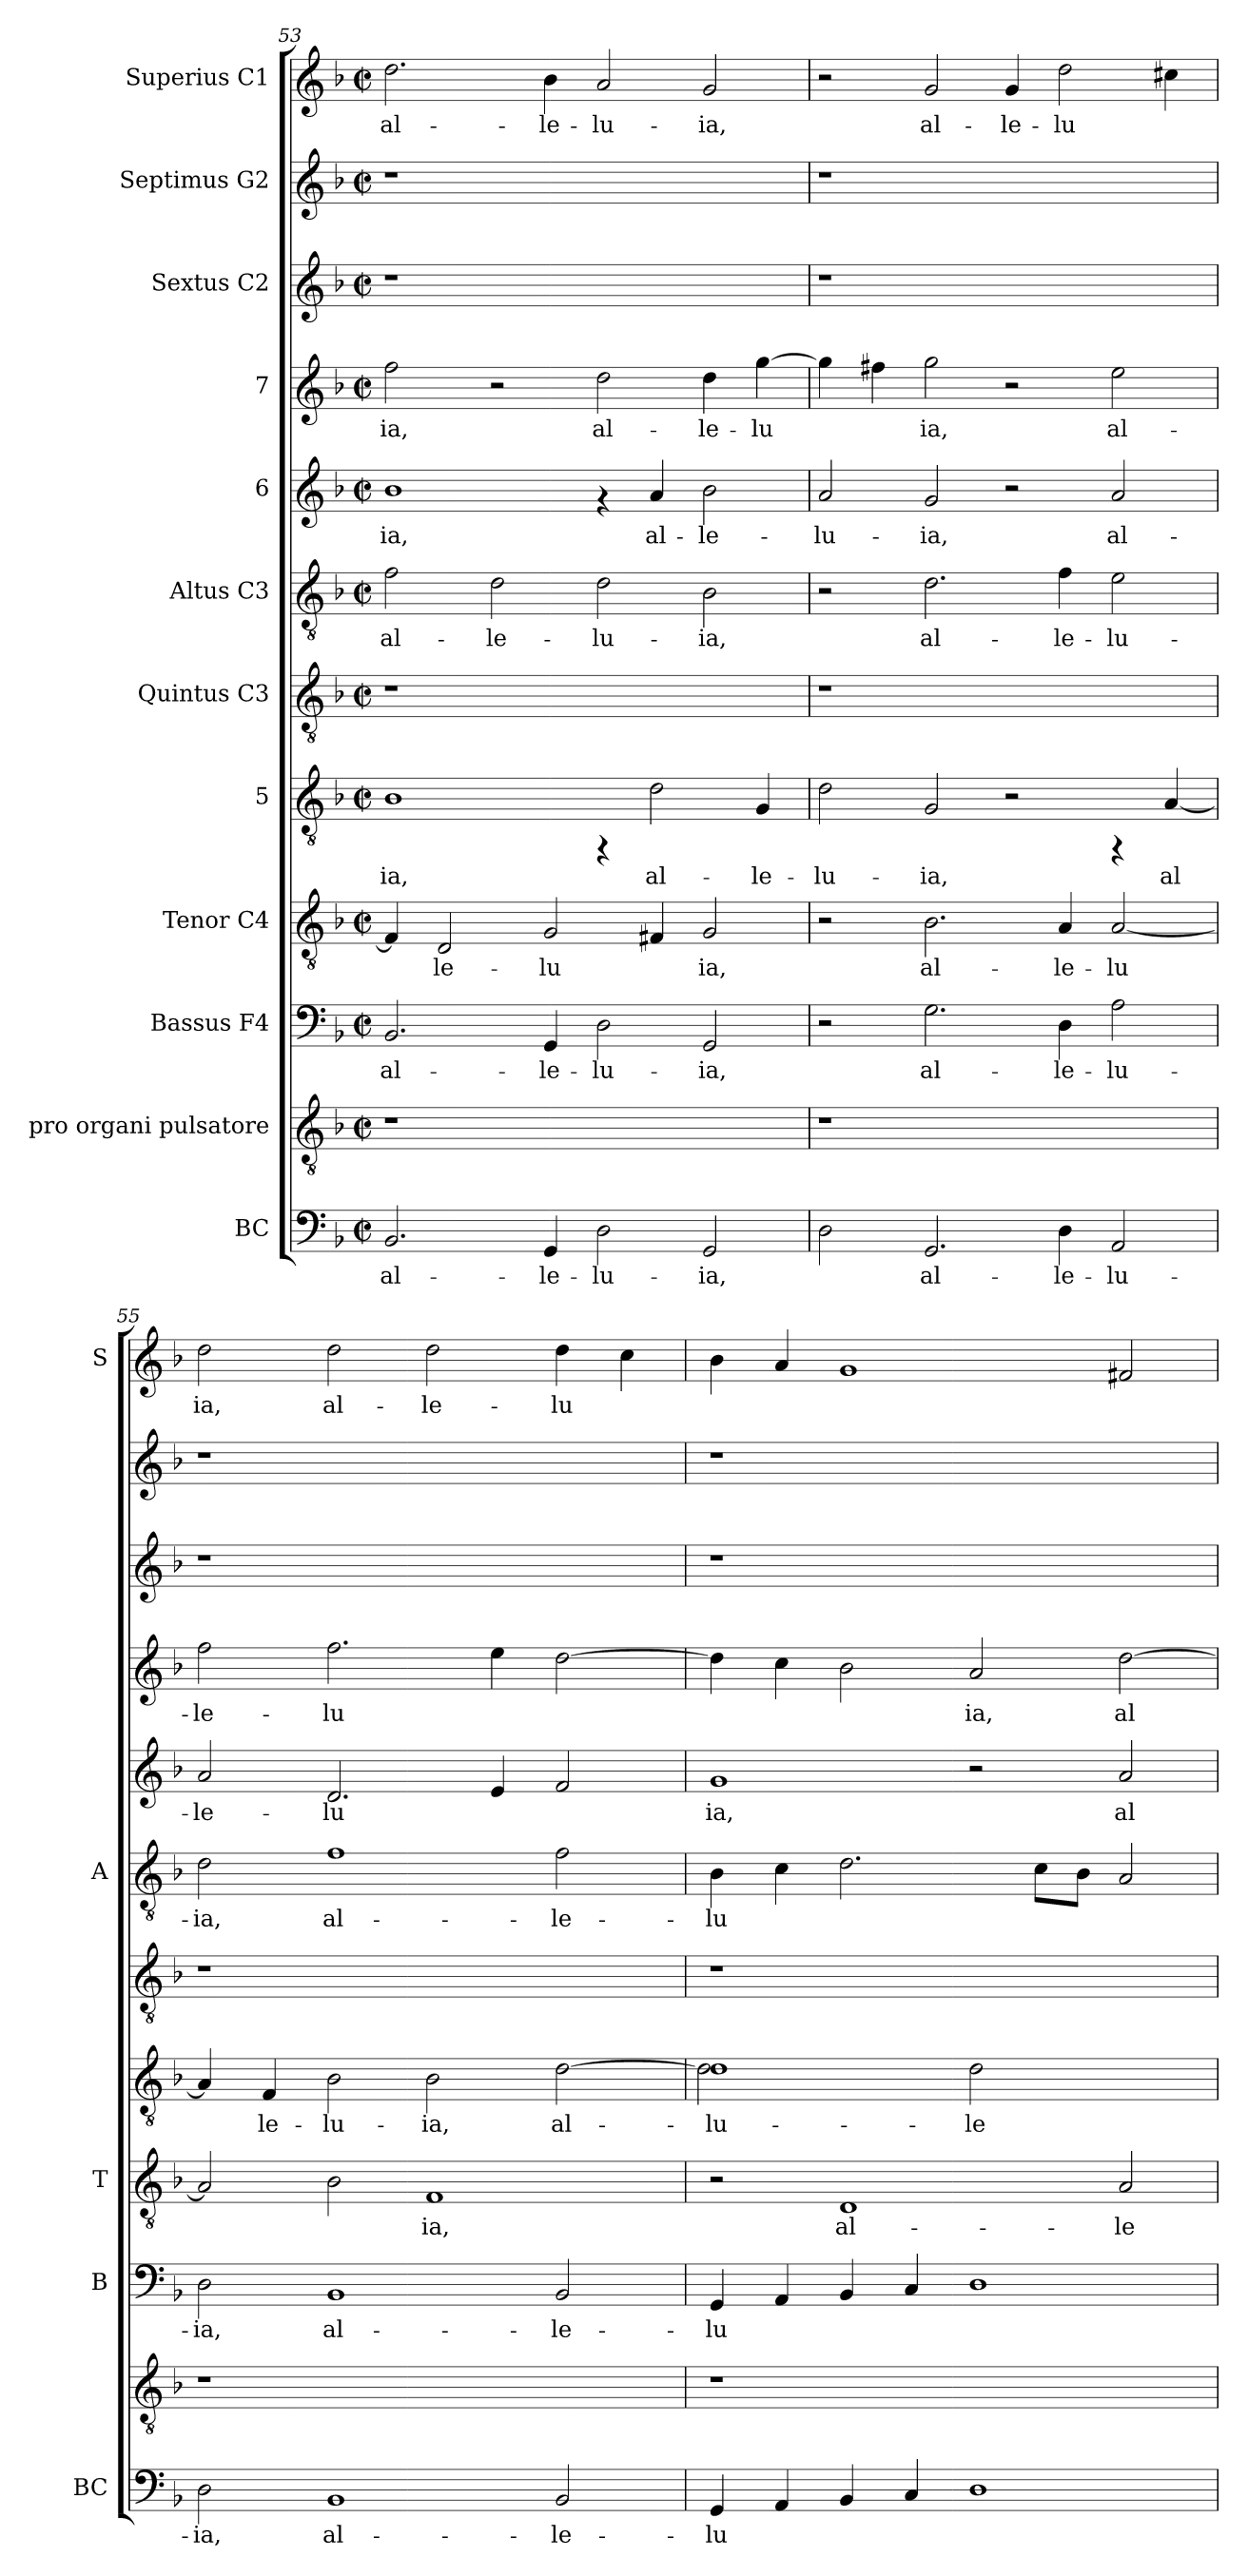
**kern	**text	**kern	**kern	**text	**kern	**text	**kern	**text	**kern	**kern	**text	**kern	**text	**kern	**text	**kern	**kern	**kern	**text
*part12	*part12	*part11	*part10	*part10	*part9	*part9	*part8	*part8	*part7	*part6	*part6	*part5	*part5	*part4	*part4	*part3	*part2	*part1	*part1
*staff12	*staff12	*staff11	*staff10	*staff10	*staff9	*staff9	*staff8	*staff8	*staff7	*staff6	*staff6	*staff5	*staff5	*staff4	*staff4	*staff3	*staff2	*staff1	*staff1
*I"BC	*	*I"pro organi  pulsatore	*I"Bassus  F4	*	*I"Tenor  C4	*	*I"5	*	*I"Quintus  C3	*I"Altus  C3	*	*I"6	*	*I"7	*	*I"Sextus  C2	*I"Septimus  G2	*I"Superius  C1	*
*I'BC	*	*	*I'B	*	*I'T	*	*	*	*	*I'A	*	*	*	*	*	*	*	*I'S	*
*clefF4	*	*clefGv2	*clefF4	*	*clefGv2	*	*clefGv2	*	*clefGv2	*clefGv2	*	*clefG2	*	*clefG2	*	*clefG2	*clefG2	*clefG2	*
*k[b-]	*	*k[b-]	*k[b-]	*	*k[b-]	*	*k[b-]	*	*k[b-]	*k[b-]	*	*k[b-]	*	*k[b-]	*	*k[b-]	*k[b-]	*k[b-]	*
*F:	*	*F:	*F:	*	*F:	*	*F:	*	*F:	*F:	*	*F:	*	*F:	*	*F:	*F:	*F:	*
*M2/2	*	*M2/2	*M2/2	*	*M2/2	*	*M2/2	*	*M2/2	*M2/2	*	*M2/2	*	*M2/2	*	*M2/2	*M2/2	*M2/2	*
*met(c|)	*	*met(c|)	*met(c|)	*	*met(c|)	*	*met(c|)	*	*met(c|)	*met(c|)	*	*met(c|)	*	*met(c|)	*	*met(c|)	*met(c|)	*met(c|)	*
=53	=53	=53	=53	=53	=53	=53	=53	=53	=53	=53	=53	=53	=53	=53	=53	=53	=53	=53	=53
!	!LO:LY:a:cj	!	!	!LO:LY:b:cj	!	!LO:LY:b:cj	!	!LO:LY:b:cj	!	!	!LO:LY:b:cj	!	!LO:LY:b:cj	!	!LO:LY:b:cj	!	!	!	!LO:LY:b:cj
2.BB-/	al-	1r	2.BB-/	al-	4F/]	--	1B-	-ia,	1r	2f\	al-	1b-	-ia,	2ff\	-ia,	1r	1r	2.dd\	al-
!	!	!	!	!	!	!LO:LY:b:cj	!	!	!	!	!	!	!	!	!	!	!	!	!
.	.	.	.	.	2D/	-le-	.	.	.	.	.	.	.	.	.	.	.	.	.
!	!	!	!	!	!	!	!	!	!	!	!LO:LY:b:cj	!	!	!	!	!	!	!	!
.	.	.	.	.	.	.	.	.	.	2d\	-le-	.	.	2r	.	.	.	.	.
!	!LO:LY:a:cj	!	!	!LO:LY:b:cj	!	!LO:LY:b:cj	!	!	!	!	!	!	!	!	!	!	!	!	!LO:LY:b:cj
4GG/	-le-	.	4GG/	-le-	2G/	-lu-	.	.	.	.	.	.	.	.	.	.	.	4b-\	-le-
!	!LO:LY:a:cj	!	!	!LO:LY:b:cj	!	!	!	!	!	!	!LO:LY:b:cj	!	!	!	!LO:LY:b:cj	!	!	!	!LO:LY:b:cj
2D\	-lu-	1ryy	2D\	-lu-	.	.	4rFF	.	1ryy	2d\	-lu-	4rf	.	2dd\	al-	1ryy	1ryy	2a/	-lu-
!	!	!	!	!	!	!LO:LY:b:cj	!	!LO:LY:b:cj	!	!	!	!	!LO:LY:b:cj	!	!	!	!	!	!
.	.	.	.	.	4F#X/	--	2d\	al-	.	.	.	4a/	al-	.	.	.	.	.	.
!	!LO:LY:a:cj	!	!	!LO:LY:b:cj	!	!LO:LY:b:cj	!	!	!	!	!LO:LY:b:cj	!	!LO:LY:b:cj	!	!LO:LY:b:cj	!	!	!	!LO:LY:b:cj
2GG/	-ia,	.	2GG/	-ia,	2G/	-ia,	.	.	.	2B-\	-ia,	2b-\	-le-	4dd\	-le-	.	.	2g/	-ia,
!	!	!	!	!	!	!	!	!LO:LY:b:cj	!	!	!	!	!	!	!LO:LY:b:cj	!	!	!	!
.	.	.	.	.	.	.	4G/	-le-	.	.	.	.	.	[>4gg\	-lu-	.	.	.	.
=54	=54	=54	=54	=54	=54	=54	=54	=54	=54	=54	=54	=54	=54	=54	=54	=54	=54	=54	=54
!	!LO:LY:a:cj	!	!	!	!	!	!	!LO:LY:b:cj	!	!	!	!	!LO:LY:b:cj	!	!LO:LY:b:cj	!	!	!	!
2D\	.	1r	2r	.	2r	.	2d\	-lu-	1r	2r	.	2a/	-lu-	4gg\]	--	1r	1r	2r	.
!	!	!	!	!	!	!	!	!	!	!	!	!	!	!	!LO:LY:b:cj	!	!	!	!
.	.	.	.	.	.	.	.	.	.	.	.	.	.	4ff#X\	--	.	.	.	.
!	!LO:LY:a:cj	!	!	!LO:LY:b:cj	!	!LO:LY:b:cj	!	!LO:LY:b:cj	!	!	!LO:LY:b:cj	!	!LO:LY:b:cj	!	!LO:LY:b:cj	!	!	!	!LO:LY:b:cj
2.GG/	al-	.	2.G\	al-	2.B-\	al-	2G/	-ia,	.	2.d\	al-	2g/	-ia,	2gg\	-ia,	.	.	2g/	al-
!	!	!	!	!	!	!	!	!	!	!	!	!	!	!	!	!	!	!	!LO:LY:b:cj
.	.	1ryy	.	.	.	.	2r	.	1ryy	.	.	2r	.	2r	.	1ryy	1ryy	4g/	-le-
!	!LO:LY:a:cj	!	!	!LO:LY:b:cj	!	!LO:LY:b:cj	!	!	!	!	!LO:LY:b:cj	!	!	!	!	!	!	!	!LO:LY:b:cj
4D\	-le-	.	4D\	-le-	4A/	-le-	.	.	.	4f\	-le-	.	.	.	.	.	.	2dd\	-lu-
!	!LO:LY:a:cj	!	!	!LO:LY:b:cj	!	!LO:LY:b:cj	!	!	!	!	!LO:LY:b:cj	!	!LO:LY:b:cj	!	!LO:LY:b:cj	!	!	!	!
2AA/	-lu-	.	2A\	-lu-	[<2A/	-lu-	4rFF	.	.	2e\	-lu-	2a/	al-	2ee\	al-	.	.	.	.
!	!	!	!	!	!	!	!	!LO:LY:b:cj	!	!	!	!	!	!	!	!	!	!	!LO:LY:b:cj
.	.	.	.	.	.	.	[<4A/	al-	.	.	.	.	.	.	.	.	.	4cc#X\	--
!!LO:PB:g=z
=55	=55	=55	=55	=55	=55	=55	=55	=55	=55	=55	=55	=55	=55	=55	=55	=55	=55	=55	=55
!	!LO:LY:a:cj	!	!	!LO:LY:b:cj	!	!LO:LY:b:cj	!	!LO:LY:b:cj	!	!	!LO:LY:b:cj	!	!LO:LY:b:cj	!	!LO:LY:b:cj	!	!	!	!LO:LY:b:cj
2D\	-ia,	1r	2D\	-ia,	2A/]	--	4A/]	--	1r	2d\	-ia,	2a/	-le-	2ff\	-le-	1r	1r	2dd\	-ia,
!	!	!	!	!	!	!	!	!LO:LY:b:cj	!	!	!	!	!	!	!	!	!	!	!
.	.	.	.	.	.	.	4F/	-le-	.	.	.	.	.	.	.	.	.	.	.
!	!LO:LY:a:cj	!	!	!LO:LY:b:cj	!	!LO:LY:b:cj	!	!LO:LY:b:cj	!	!	!LO:LY:b:cj	!	!LO:LY:b:cj	!	!LO:LY:b:cj	!	!	!	!LO:LY:b:cj
1BB-	al-	.	1BB-	al-	2B-\	--	2B-\	-lu-	.	1f	al-	2.d/	-lu-	2.ff\	-lu-	.	.	2dd\	al-
!	!	!	!	!	!	!LO:LY:b:cj	!	!LO:LY:b:cj	!	!	!	!	!	!	!	!	!	!	!LO:LY:b:cj
.	.	1ryy	.	.	1F	-ia,	2B-\	-ia,	1ryy	.	.	.	.	.	.	1ryy	1ryy	2dd\	-le-
!	!	!	!	!	!	!	!	!	!	!	!	!	!LO:LY:b:cj	!	!LO:LY:b:cj	!	!	!	!
.	.	.	.	.	.	.	.	.	.	.	.	4e/	--	4ee\	--	.	.	.	.
!	!LO:LY:a:cj	!	!	!LO:LY:b:cj	!	!	!	!LO:LY:b:cj	!	!	!LO:LY:b:cj	!	!LO:LY:b:cj	!	!LO:LY:b:cj	!	!	!	!LO:LY:b:cj
2BB-/	-le-	.	2BB-/	-le-	.	.	[>2d\	al-	.	2f\	-le-	2f/	--	[>2dd\	--	.	.	4dd\	-lu-
!	!	!	!	!	!	!	!	!	!	!	!	!	!	!	!	!	!	!	!LO:LY:b:cj
.	.	.	.	.	.	.	.	.	.	.	.	.	.	.	.	.	.	4cc\	--
=56	=56	=56	=56	=56	=56	=56	=56	=56	=56	=56	=56	=56	=56	=56	=56	=56	=56	=56	=56
!	!LO:LY:a:cj	!	!	!LO:LY:b:cj	!	!	!	!LO:LY:b:cj	!	!	!LO:LY:b:cj	!	!LO:LY:b:cj	!	!LO:LY:b:cj	!	!	!	!LO:LY:b:cj
*	*	*	*	*	*	*	*^	*	*	*	*	*	*	*	*	*	*	*	*
4GG/	-lu-	1r	4GG/	-lu-	2r	.	1d	2d\]	-lu-	1r	4B-\	-lu-	1g	-ia,	4dd\]	--	1r	1r	4b-\	--
!	!LO:LY:a:cj	!	!	!LO:LY:b:cj	!	!	!	!	!	!	!	!LO:LY:b:cj	!	!	!	!LO:LY:b:cj	!	!	!	!LO:LY:b:cj
4AA/	--	.	4AA/	--	.	.	.	.	.	.	4c\	--	.	.	4cc\	--	.	.	4a/	--
!	!LO:LY:a:cj	!	!	!LO:LY:b:cj	!	!LO:LY:b:cj	!	!	!	!	!	!LO:LY:b:cj	!	!	!	!LO:LY:b:cj	!	!	!	!LO:LY:b:cj
4BB-/	--	.	4BB-/	--	1D	al-	.	2ryy	.	.	2.d\	--	.	.	2b-\	--	.	.	1g	--
!	!LO:LY:a:cj	!	!	!LO:LY:b:cj	!	!	!	!	!	!	!	!	!	!	!	!	!	!	!	!
4C/	--	.	4C/	--	.	.	.	.	.	.	.	.	.	.	.	.	.	.	.	.
!	!LO:LY:a:cj	!	!	!LO:LY:b:cj	!	!	!	!	!LO:LY:b:cj	!	!	!	!	!	!	!LO:LY:b:cj	!	!	!	!
1D	--	1ryy	1D	--	.	.	2d\	1ryy	-le-	1ryy	.	.	2r	.	2a/	-ia,	1ryy	1ryy	.	.
!	!	!	!	!	!	!	!	!	!	!	!	!LO:LY:b:cj	!	!	!	!	!	!	!	!
.	.	.	.	.	.	.	.	.	.	.	8c\L	--	.	.	.	.	.	.	.	.
!	!	!	!	!	!	!	!	!	!	!	!	!LO:LY:b:cj	!	!	!	!	!	!	!	!
.	.	.	.	.	.	.	.	.	.	.	8B-\J	--	.	.	.	.	.	.	.	.
!	!	!	!	!	!	!LO:LY:b:cj	!	!	!	!	!	!LO:LY:b:cj	!	!LO:LY:b:cj	!	!LO:LY:b:cj	!	!	!	!LO:LY:b:cj
.	.	.	.	.	2A/	-le-	2ryy	.	.	.	2A/	--	2a/	al-	[>2dd\	al-	.	.	2f#X/	--
*	*	*	*	*	*	*	*v	*v	*	*	*	*	*	*	*	*	*	*	*	*
=	=	=	=	=	=	=	=	=	=	=	=	=	=	=	=	=	=	=	=
*-	*-	*-	*-	*-	*-	*-	*-	*-	*-	*-	*-	*-	*-	*-	*-	*-	*-	*-	*-
